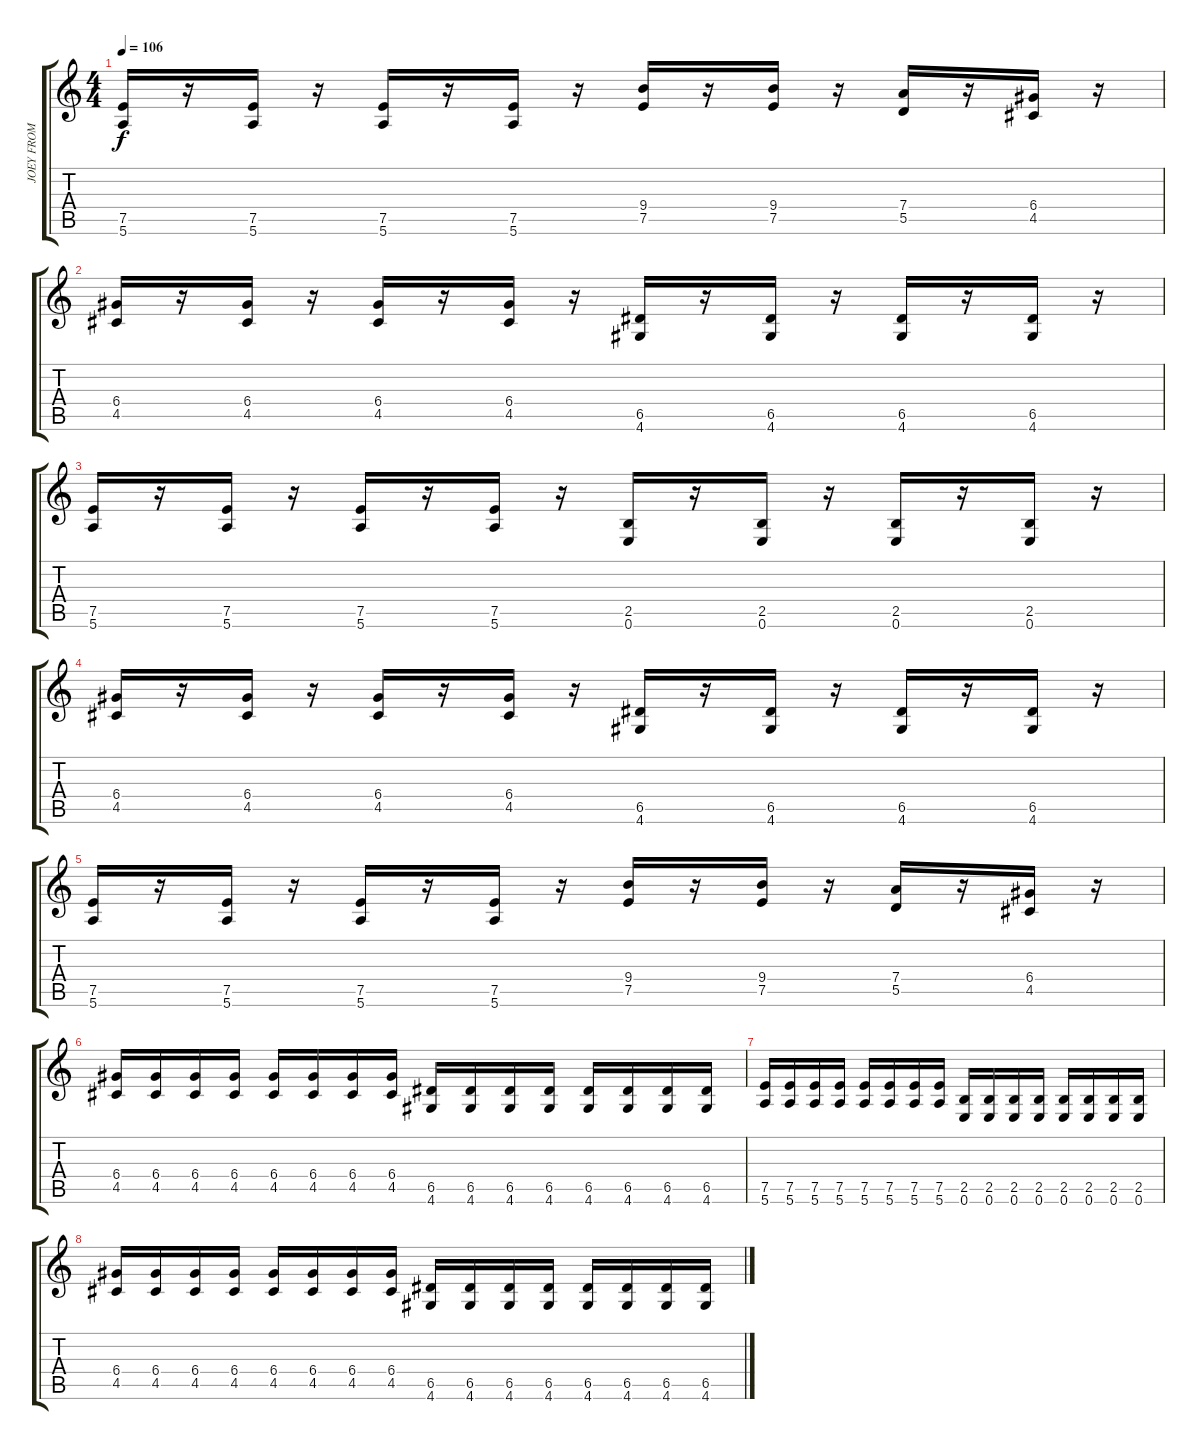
\track ("JOEY FROM SLIPKNOT" "JOEY FROM ") {instrument distortionguitar}
\staff {score tabs}
\tuning (E4 B3 G3 D3 A2 E2) {hide}
\ts (4 4)
\tempo 106
\clef g2
\ks c
(7.5 5.6).16{dy f} r.16 (7.5 5.6).16 r.16 (7.5 5.6).16 r.16 (7.5 5.6).16 r.16 (9.4 7.5).16 r.16 (9.4 7.5).16 r.16 (7.4 5.5).16 r.16 (6.4 4.5).16 r.16 |
(6.4 4.5).16 r.16 (6.4 4.5).16 r.16 (6.4 4.5).16 r.16 (6.4 4.5).16 r.16 (6.5 4.6).16 r.16 (6.5 4.6).16 r.16 (6.5 4.6).16 r.16 (6.5 4.6).16 r.16 |
(7.5 5.6).16 r.16 (7.5 5.6).16 r.16 (7.5 5.6).16 r.16 (7.5 5.6).16 r.16 (2.5 0.6).16 r.16 (2.5 0.6).16 r.16 (2.5 0.6).16 r.16 (2.5 0.6).16 r.16 |
(6.4 4.5).16 r.16 (6.4 4.5).16 r.16 (6.4 4.5).16 r.16 (6.4 4.5).16 r.16 (6.5 4.6).16 r.16 (6.5 4.6).16 r.16 (6.5 4.6).16 r.16 (6.5 4.6).16 r.16 |
(7.5 5.6).16 r.16 (7.5 5.6).16 r.16 (7.5 5.6).16 r.16 (7.5 5.6).16 r.16 (9.4 7.5).16 r.16 (9.4 7.5).16 r.16 (7.4 5.5).16 r.16 (6.4 4.5).16 r.16 |
(6.4 4.5).16 (6.4 4.5).16 (6.4 4.5).16 (6.4 4.5).16 (6.4 4.5).16 (6.4 4.5).16 (6.4 4.5).16 (6.4 4.5).16 (6.5 4.6).16 (6.5 4.6).16 (6.5 4.6).16 (6.5 4.6).16 (6.5 4.6).16 (6.5 4.6).16 (6.5 4.6).16 (6.5 4.6).16 |
(7.5 5.6).16 (7.5 5.6).16 (7.5 5.6).16 (7.5 5.6).16 (7.5 5.6).16 (7.5 5.6).16 (7.5 5.6).16 (7.5 5.6).16 (2.5 0.6).16 (2.5 0.6).16 (2.5 0.6).16 (2.5 0.6).16 (2.5 0.6).16 (2.5 0.6).16 (2.5 0.6).16 (2.5 0.6).16 |
(6.4 4.5).16 (6.4 4.5).16 (6.4 4.5).16 (6.4 4.5).16 (6.4 4.5).16 (6.4 4.5).16 (6.4 4.5).16 (6.4 4.5).16 (6.5 4.6).16 (6.5 4.6).16 (6.5 4.6).16 (6.5 4.6).16 (6.5 4.6).16 (6.5 4.6).16 (6.5 4.6).16 (6.5 4.6).16
